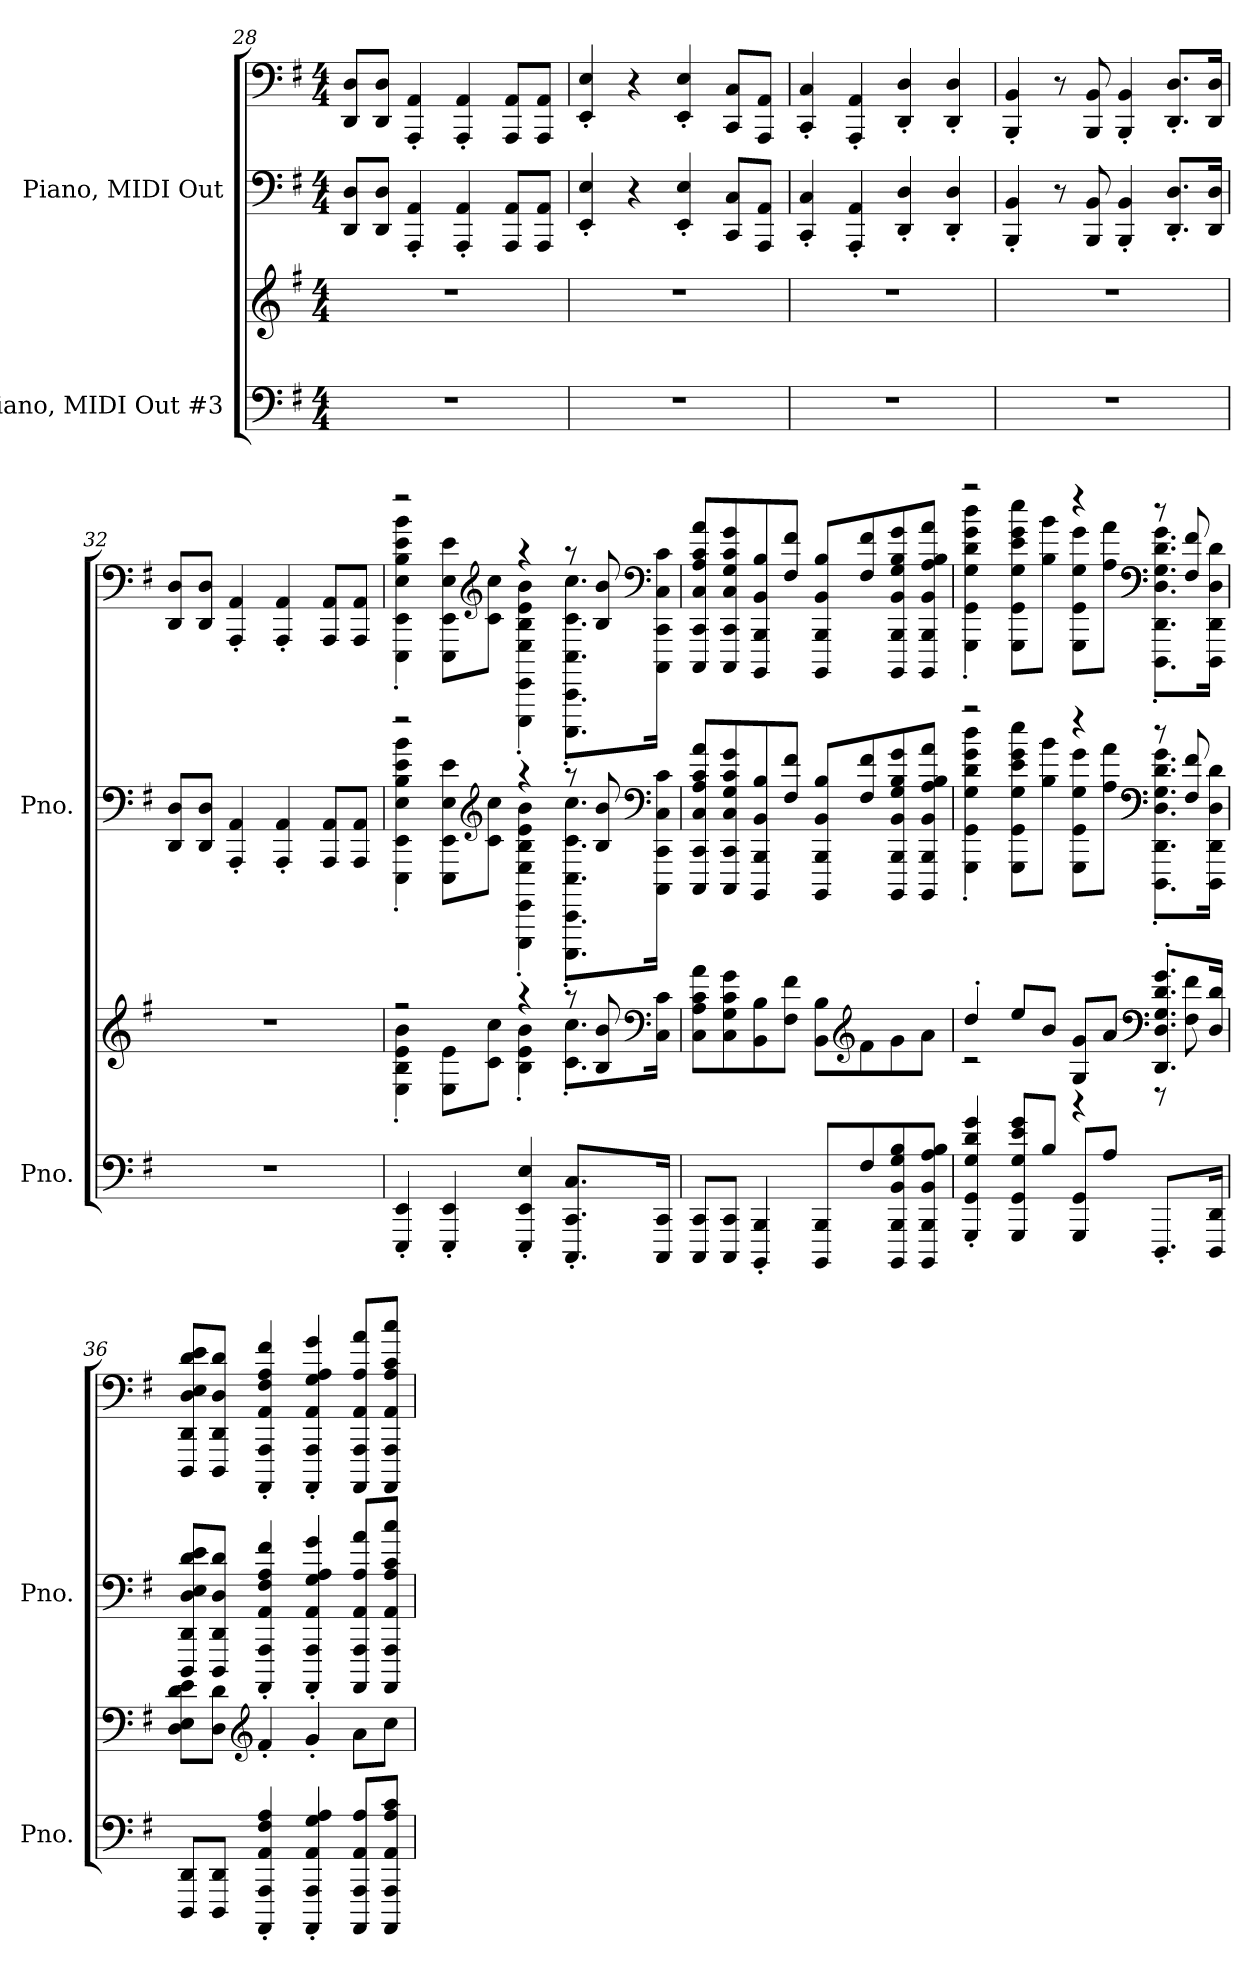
**kern	**kern	**kern	**kern
*part2	*part2	*part1	*part1
*staff4	*staff3	*staff2	*staff1
*I"Piano, MIDI Out #3	*	*I"Piano, MIDI Out	*
*I'Pno.	*	*I'Pno.	*
*clefF4	*clefG2	*clefF4	*clefF4
*k[f#]	*k[f#]	*k[f#]	*k[f#]
*M4/4	*M4/4	*M4/4	*M4/4
=28	=28	=28	=28
1r	1r	8DD/ 8D/L	8DD/ 8D/L
.	.	8DD/ 8D/J	8DD/ 8D/J
.	.	4AAA/' 4AA/'	4AAA/' 4AA/'
.	.	4AAA/' 4AA/'	4AAA/' 4AA/'
.	.	8AAA/ 8AA/L	8AAA/ 8AA/L
.	.	8AAA/ 8AA/J	8AAA/ 8AA/J
=29	=29	=29	=29
1r	1r	4EE/' 4E/'	4EE/' 4E/'
.	.	4r	4r
.	.	4EE/' 4E/'	4EE/' 4E/'
.	.	8CC/ 8C/L	8CC/ 8C/L
.	.	8AAA/ 8AA/J	8AAA/ 8AA/J
=30	=30	=30	=30
1r	1r	4CC/' 4C/'	4CC/' 4C/'
.	.	4AAA/' 4AA/'	4AAA/' 4AA/'
.	.	4DD/' 4D/'	4DD/' 4D/'
.	.	4DD/' 4D/'	4DD/' 4D/'
=31	=31	=31	=31
1r	1r	4BBB/' 4BB/'	4BBB/' 4BB/'
.	.	8r	8r
.	.	8BBB/ 8BB/	8BBB/ 8BB/
.	.	4BBB/' 4BB/'	4BBB/' 4BB/'
.	.	8.DD/' 8.D/'L	8.DD/' 8.D/'L
.	.	16DD/ 16D/Jk	16DD/ 16D/Jk
!!LO:PB:g=z
=32	=32	=32	=32
1r	1r	8DD/ 8D/L	8DD/ 8D/L
.	.	8DD/ 8D/J	8DD/ 8D/J
.	.	4AAA/' 4AA/'	4AAA/' 4AA/'
.	.	4AAA/' 4AA/'	4AAA/' 4AA/'
.	.	8AAA/ 8AA/L	8AAA/ 8AA/L
.	.	8AAA/ 8AA/J	8AAA/ 8AA/J
=33	=33	=33	=33
*	*^	*^	*^
4EEE/' 4EE/'	2r	4E\' 4B\' 4e\' 4b\'	2r	4EEE\' 4EE\' 4E\' 4B\' 4e\' 4b\'	2r	4EEE\' 4EE\' 4E\' 4B\' 4e\' 4b\'
4EEE/' 4EE/'	.	8E\ 8e\L	.	8EEE\ 8EE\ 8E\ 8e\L	.	8EEE\ 8EE\ 8E\ 8e\L
*	*	*	*clefG2	*	*clefG2	*
.	.	8c\ 8cc\J	.	8c\ 8cc\J	.	8c\ 8cc\J
4EEE/' 4EE/' 4E/'	4r	4B\' 4e\' 4b\'	4r	4EEE\' 4EE\' 4E\' 4B\' 4e\' 4b\'	4r	4EEE\' 4EE\' 4E\' 4B\' 4e\' 4b\'
8.CCC/' 8.CC/' 8.C/'L	8r	8.c\' 8.cc\'L	8r	8.CCC\' 8.CC\' 8.C\' 8.c\' 8.cc\'L	8r	8.CCC\' 8.CC\' 8.C\' 8.c\' 8.cc\'L
.	8B/ 8b/	.	8B/ 8b/	.	8B/ 8b/	.
*	*clefF4	*	*clefF4	*	*clefF4	*
16CCC/ 16CC/Jk	.	16C\ 16c\Jk	.	16CCC\ 16CC\ 16C\ 16c\Jk	.	16CCC\ 16CC\ 16C\ 16c\Jk
*	*v	*v	*	*	*	*
*	*	*v	*v	*	*
*	*	*	*v	*v
=34	=34	=34	=34
8CCC/ 8CC/L	8C\ 8A\ 8c\ 8a\L	8CCC/ 8CC/ 8C/ 8A/ 8c/ 8a/L	8CCC/ 8CC/ 8C/ 8A/ 8c/ 8a/L
8CCC/ 8CC/J	8C\ 8G\ 8c\ 8g\	8CCC/ 8CC/ 8C/ 8G/ 8c/ 8g/	8CCC/ 8CC/ 8C/ 8G/ 8c/ 8g/
4BBBB/' 4BBB/'	8BB\ 8B\	8BBBB/ 8BBB/ 8BB/ 8B/	8BBBB/ 8BBB/ 8BB/ 8B/
.	8F#\ 8f#\J	8F#/ 8f#/J	8F#/ 8f#/J
8BBBB/ 8BBB/L	8BB\ 8B\L	8BBBB/ 8BBB/ 8BB/ 8B/L	8BBBB/ 8BBB/ 8BB/ 8B/L
*	*clefG2	*	*
8F#/	8f#\	8F#/ 8f#/	8F#/ 8f#/
8BBBB/ 8BBB/ 8BB/ 8G/ 8B/	8g\	8BBBB/ 8BBB/ 8BB/ 8G/ 8B/ 8g/	8BBBB/ 8BBB/ 8BB/ 8G/ 8B/ 8g/
8BBBB/ 8BBB/ 8BB/ 8A/ 8B/J	8a\J	8BBBB/ 8BBB/ 8BB/ 8A/ 8B/ 8a/J	8BBBB/ 8BBB/ 8BB/ 8A/ 8B/ 8a/J
!!LO:LB:g=z
=35	=35	=35	=35
*	*^	*^	*^
4GGG/' 4GG/' 4G/' 4d/' 4g/'	4dd'/	2r	2r	4GGG\' 4GG\' 4G\' 4d\' 4g\' 4dd\'	2r	4GGG\' 4GG\' 4G\' 4d\' 4g\' 4dd\'
8GGG/ 8GG/ 8G/ 8e/ 8g/L	8ee/L	.	.	8GGG\ 8GG\ 8G\ 8e\ 8g\ 8ee\L	.	8GGG\ 8GG\ 8G\ 8e\ 8g\ 8ee\L
8B/J	8b/J	.	.	8B\ 8b\J	.	8B\ 8b\J
8GGG/ 8GG/L	8G/ 8g/L	4r	4r	8GGG\ 8GG\ 8G\ 8g\L	4r	8GGG\ 8GG\ 8G\ 8g\L
8A/J	8a/J	.	.	8A\ 8a\J	.	8A\ 8a\J
*	*clefF4	*	*clefF4	*	*clefF4	*
8.DDD'/L	8.DD/' 8.D/' 8.G/' 8.d/' 8.g/'L	8r	8r	8.DDD\' 8.DD\' 8.D\' 8.G\' 8.d\' 8.g\'L	8r	8.DDD\' 8.DD\' 8.D\' 8.G\' 8.d\' 8.g\'L
.	.	8F#\ 8f#\	8F#/ 8f#/	.	8F#/ 8f#/	.
16DDD/ 16DD/Jk	16D/ 16d/Jk	.	.	16DDD\ 16DD\ 16D\ 16d\Jk	.	16DDD\ 16DD\ 16D\ 16d\Jk
*	*v	*v	*	*	*	*
*	*	*v	*v	*	*
*	*	*	*v	*v
=36	=36	=36	=36
8DDD/ 8DD/L	8D\ 8E\ 8d\ 8e\L	8DDD/ 8DD/ 8D/ 8E/ 8d/ 8e/L	8DDD/ 8DD/ 8D/ 8E/ 8d/ 8e/L
8DDD/ 8DD/J	8D\ 8d\J	8DDD/ 8DD/ 8D/ 8d/J	8DDD/ 8DD/ 8D/ 8d/J
*	*clefG2	*	*
4AAAA/' 4AAA/' 4AA/' 4F#/' 4A/'	4f#'/	4AAAA/' 4AAA/' 4AA/' 4F#/' 4A/' 4f#/'	4AAAA/' 4AAA/' 4AA/' 4F#/' 4A/' 4f#/'
4AAAA/' 4AAA/' 4AA/' 4G/' 4A/'	4g'/	4AAAA/' 4AAA/' 4AA/' 4G/' 4A/' 4g/'	4AAAA/' 4AAA/' 4AA/' 4G/' 4A/' 4g/'
8AAAA/ 8AAA/ 8AA/ 8A/L	8a\L	8AAAA/ 8AAA/ 8AA/ 8A/ 8a/L	8AAAA/ 8AAA/ 8AA/ 8A/ 8a/L
8AAAA/ 8AAA/ 8AA/ 8A/ 8c/J	8cc\J	8AAAA/ 8AAA/ 8AA/ 8A/ 8c/ 8cc/J	8AAAA/ 8AAA/ 8AA/ 8A/ 8c/ 8cc/J
=	=	=	=
*-	*-	*-	*-
